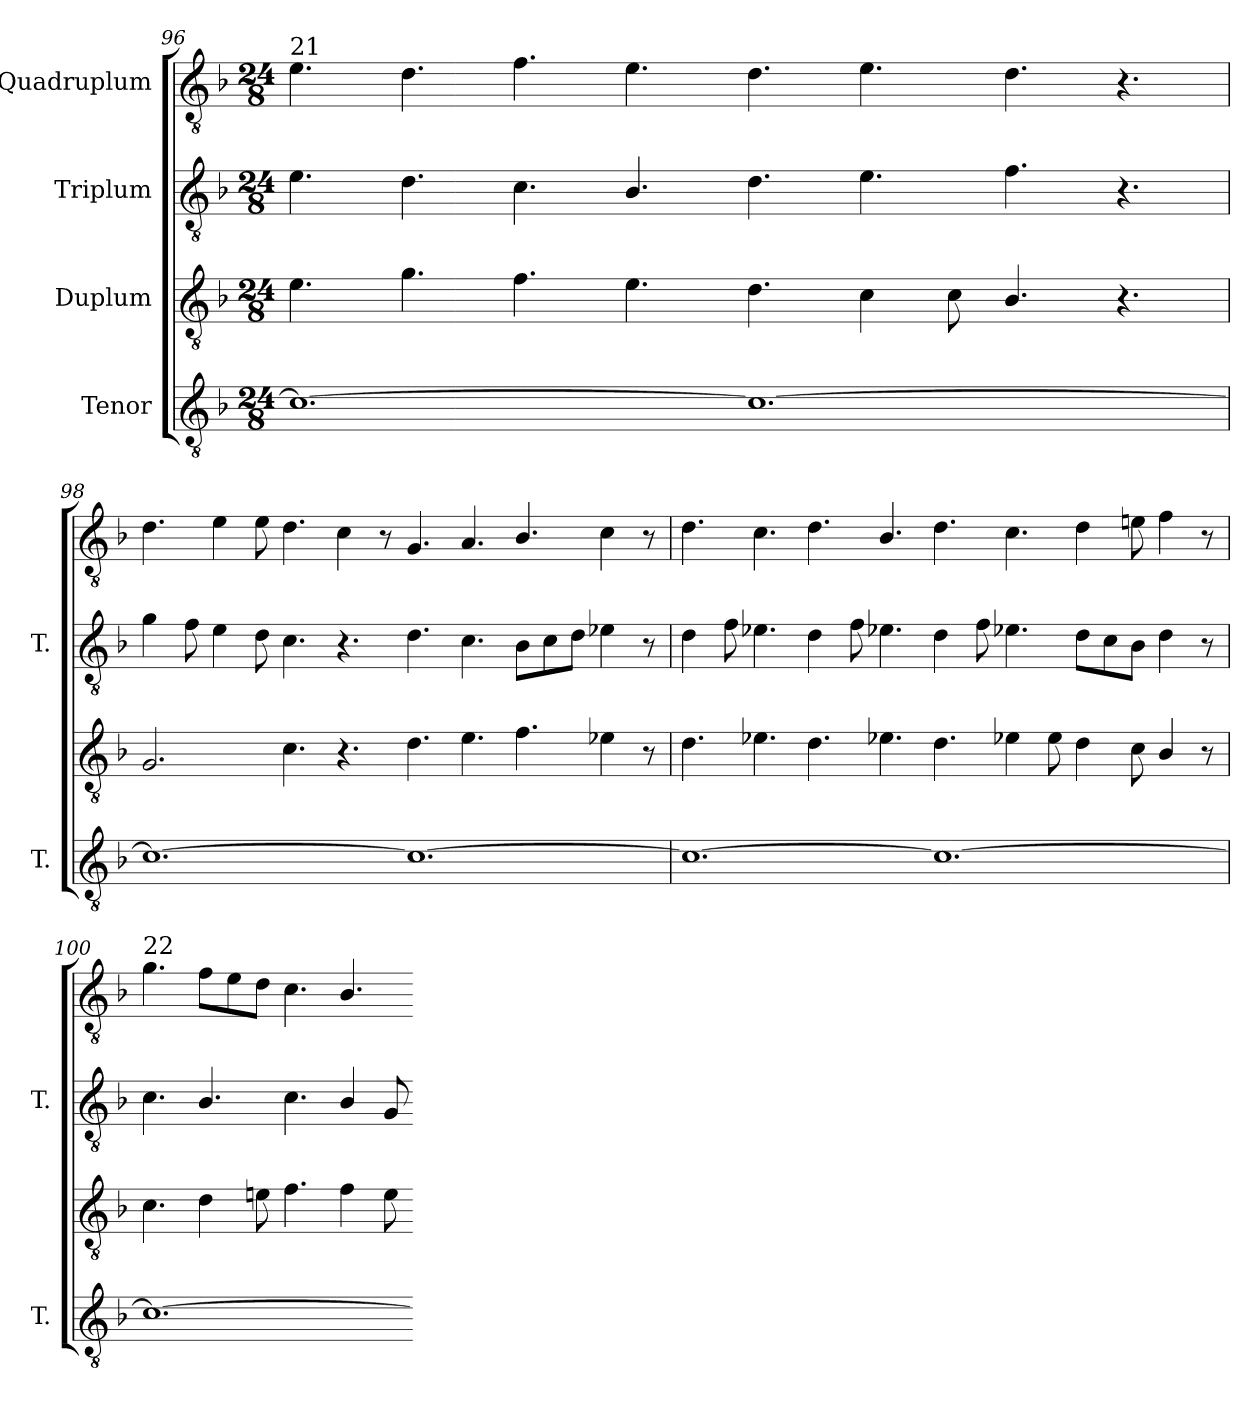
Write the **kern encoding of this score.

**kern	**kern	**kern	**kern
*part4	*part3	*part2	*part1
*staff4	*staff3	*staff2	*staff1
*I"Tenor	*I"Duplum	*I"Triplum	*I"Quadruplum
*I'T.	*	*I'T.	*
*clefGv2	*clefGv2	*clefGv2	*clefGv2
*ITrd7c12	*ITrd7c12	*ITrd7c12	*ITrd7c12
*k[b-]	*k[b-]	*k[b-]	*k[b-]
*F:	*F:	*F:	*F:
*M24/8	*M24/8	*M24/8	*M24/8
=96	=96	=96	=96
!	!	!	!LO:TX:a:t=21
1.Ci_	4.Ei\	4.Ei\	4.Ei\
.	4.Gi\	4.Di\	4.Di\
.	4.Fi\	4.Ci\	4.Fi\
.	4.Ei\	4.BB-i/	4.Ei\
!!LO:LB:g=z
=97-	=97-	=97-	=97-
1.Ci_	4.Di\	4.Di\	4.Di\
.	4Ci\	4.Ei\	4.Ei\
.	8Ci\	.	.
.	4.BB-i/	4.Fi\	4.Di\
.	4.r	4.r	4.r
=98	=98	=98	=98
1.Ci_	2.GGi/	4Gi\	4.Di\
.	.	8Fi\	.
.	.	4Ei\	4Ei\
.	.	8Di\	8Ei\
.	4.Ci\	4.Ci\	4.Di\
.	4.r	4.r	4Ci\
.	.	.	8r
1.Ci_	4.Di\	4.Di\	4.GGi/
.	4.Ei\	4.Ci\	4.AAi/
.	4.Fi\	8BB-i\L	4.BB-i/
.	.	8Ci\	.
.	.	8Di\J	.
.	4E-Xi\	4E-Xi\	4Ci\
.	8r	8r	8r
!!LO:LB:g=z
=99	=99	=99	=99
1.Ci_	4.Di\	4Di\	4.Di\
.	.	8Fi\	.
.	4.E-Xi\	4.E-Xi\	4.Ci\
.	4.Di\	4Di\	4.Di\
.	.	8Fi\	.
.	4.E-Xi\	4.E-Xi\	4.BB-i/
1.Ci_	4.Di\	4Di\	4.Di\
.	.	8Fi\	.
.	4E-Xi\	4.E-Xi\	4.Ci\
.	8E-i\	.	.
.	4Di\	8Di\L	4Di\
.	.	8Ci\	.
.	8Ci\	8BB-i\J	8Eni\
.	4BB-i/	4Di\	4Fi\
.	8r	8r	8r
=100	=100	=100	=100
!	!	!	!LO:TX:a:t=22
1.Ci_	4.Ci\	4.Ci\	4.Gi\
.	4Di\	4.BB-i/	8Fi\L
.	.	.	8Ei\
.	8Eni\	.	8Di\J
.	4.Fi\	4.Ci\	4.Ci\
.	4Fi\	4BB-i/	4.BB-i/
.	8Ei\	8GGi/	.
=-	=-	=-	=-
*-	*-	*-	*-
